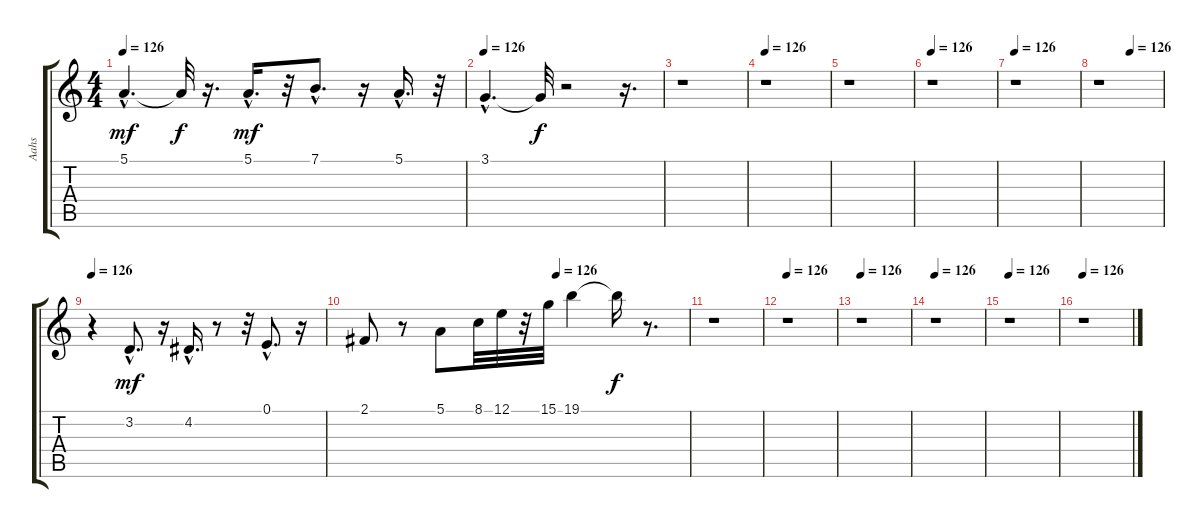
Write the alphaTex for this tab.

\track ("Aahs" "Aahs") {instrument choiraahs}
\staff {score tabs}
\tuning (E4 B3 G3 D3 A2 E2) {hide}
\ts (4 4)
\tempo 126
\clef g2
\ks c
5.1{hac}.4{d dy mf} 5.1{t}.32{dy f} r.16{d} 5.1{hac}.16{d dy mf} r.32 7.1{hac}.8{d} r.16 5.1{hac}.16{d} r.32 |
\tempo 126
3.1{hac}.4{d} 3.1{t}.32{dy f} r.2 r.16{d} |
r.1 |
\tempo 126
r.1 |
r.1 |
\tempo 126
r.1 |
\tempo 126
r.1 |
\tempo (126 0.5)
r.1 |
\tempo 126
r.4 3.2{hac}.8{d dy mf} r.16 4.2{hac}.16{d} r.8 r.32 0.1{hac}.8{d} r.16 |
\tempo (126 0.59375)
2.1.8 r.8 5.1.8 8.1.32 12.1.32 r.32 15.1.32 19.1.4 19.1{t}.16{dy f} r.8{d} |
r.1 |
\tempo 126
r.1 |
\tempo 126
r.1 |
\tempo 126
r.1 |
\tempo 126
r.1 |
\tempo 126
r.1
